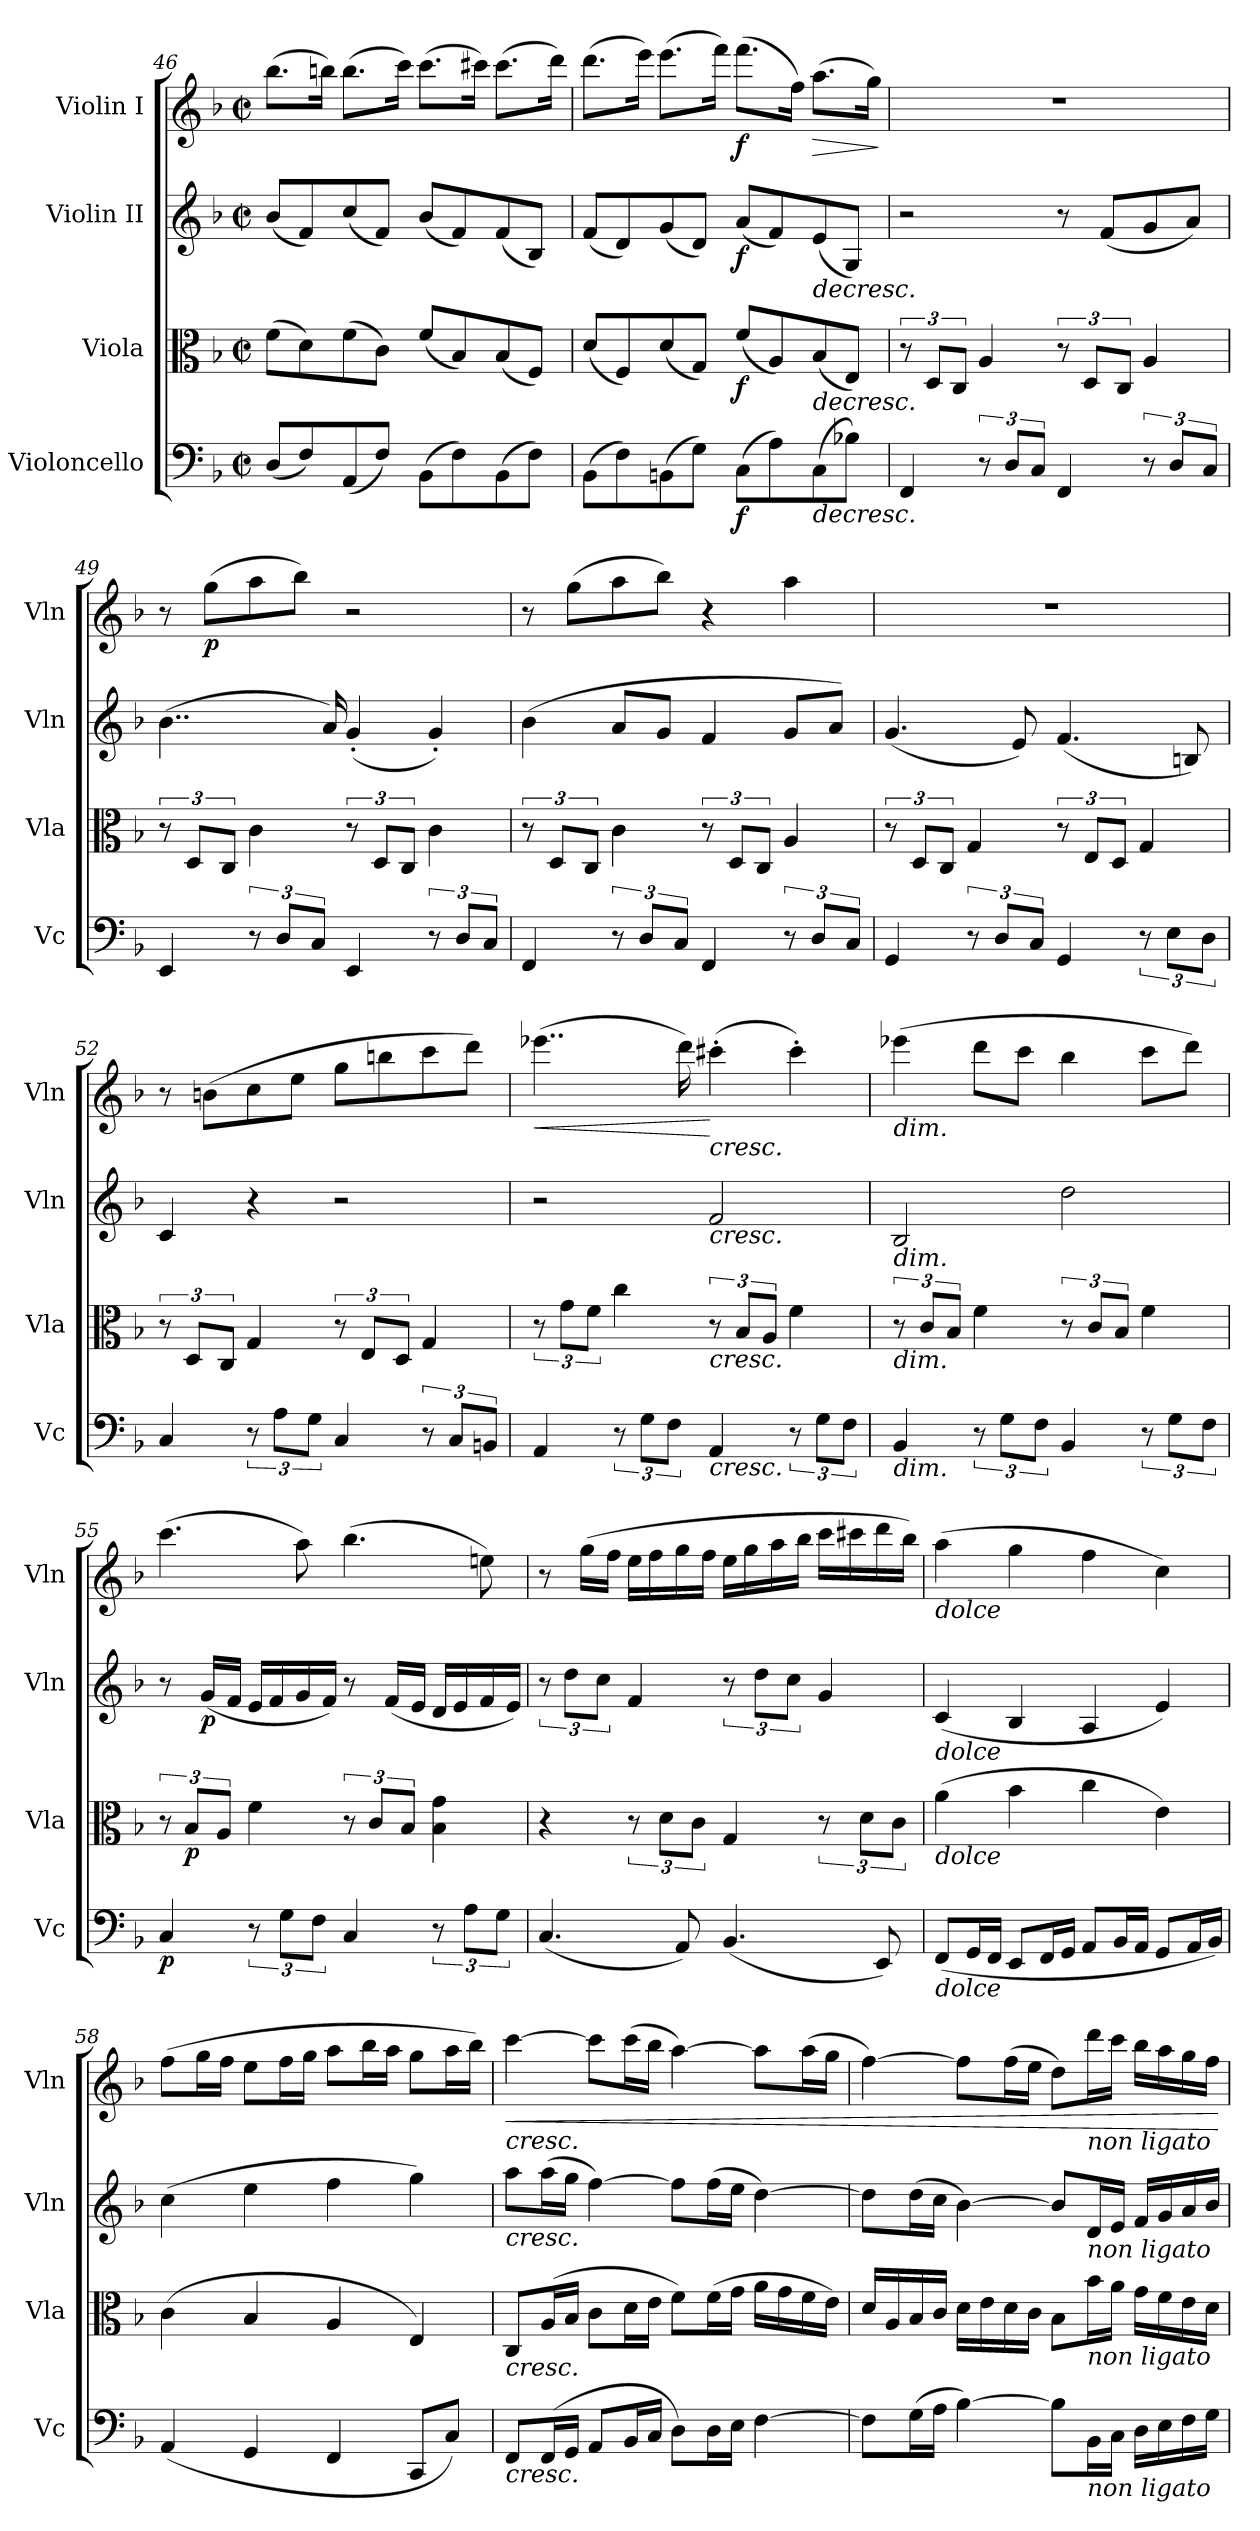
**kern	**dynam	**kern	**dynam	**kern	**dynam	**kern	**dynam
*part4	*part4	*part3	*part3	*part2	*part2	*part1	*part1
*staff4	*staff4	*staff3	*staff3	*staff2	*staff2	*staff1	*staff1
*I"Violoncello	*	*I"Viola	*	*I"Violin II	*	*I"Violin I	*
*I'Vc	*	*I'Vla	*	*I'Vln	*	*I'Vln	*
*clefF4	*	*clefC3	*	*clefG2	*	*clefG2	*
*k[b-]	*	*k[b-]	*	*k[b-]	*	*k[b-]	*
*M2/2	*	*M2/2	*	*M2/2	*	*M2/2	*
*met(c|)	*	*met(c|)	*	*met(c|)	*	*met(c|)	*
=46	=46	=46	=46	=46	=46	=46	=46
(<8D/L	.	(>8f\L	.	(<8b-/L	.	(>8.bb-\L	.
8F/)	.	8d\)	.	8f/)	.	.	.
.	.	.	.	.	.	16bbn\Jk)	.
(<8AA/	.	(>8f\	.	(<8cc/	.	(>8.bb\L	.
8F/J)	.	8c\J)	.	8f/J)	.	.	.
.	.	.	.	.	.	16ccc\Jk)	.
(>8BB-\L	.	(<8f/L	.	(<8b-/L	.	(>8.ccc\L	.
8F\)	.	8B-/)	.	8f/)	.	.	.
.	.	.	.	.	.	16ccc#X\Jk)	.
(>8BB-\	.	(<8B-/	.	(<8f/	.	(>8.ccc#\L	.
8F\J)	.	8F/J)	.	8B-/J)	.	.	.
.	.	.	.	.	.	16ddd\Jk)	.
=47	=47	=47	=47	=47	=47	=47	=47
(>8BB-\L	.	(<8d/L	.	(<8f/L	.	(>8.ddd\L	.
8F\)	.	8F/)	.	8d/)	.	.	.
.	.	.	.	.	.	16eee\Jk)	.
(>8BBn\	.	(<8d/	.	(<8g/	.	(>8.eee\L	.
8G\J)	.	8G/J)	.	8d/J)	.	.	.
.	.	.	.	.	.	16fff\Jk)	.
!	!LO:DY:b	!	!LO:DY:b	!	!LO:DY:b	!	!LO:DY:b
(>8C\L	f	(<8f/L	f	(<8a/L	f	(>8.fff\L	f
8A\)	.	8A/)	.	8f/)	.	.	.
.	.	.	.	.	.	16ff\Jk)	.
!	!LO:HP:b	!	!LO:HP:b	!	!LO:HP:b	!	!LO:HP:b
(>8C\	>	(<8B-/	>	(<8e/	>	(>8.aa\L	>
8B-X\J)	.	8E/J)	.	8G/J)	.	.	.
.	.	.	.	.	.	16gg\Jk)	.
.	.	.	.	.	.	.	]
=48	=48	=48	=48	=48	=48	=48	=48
!	!LO:DY:b	!	!	!	!	!	!
!	!LO:DY:n=1:b	!	!LO:DY:b	!	!	!	!
!	!	!	!LO:DY:n=1:b	!	!	!	!
4FF/	p other-dynamics	12r	p other-dynamics	2r	.	1r	.
.	.	12D/L	.	.	.	.	.
.	.	12C/J	.	.	.	.	.
12r	.	4A/	.	.	.	.	.
12D/L	.	.	.	.	.	.	.
12C/J	.	.	.	.	.	.	.
4FF/	.	12r	.	8r	.	.	.
.	.	12D/L	.	.	.	.	.
!	!	!	!	!	!LO:DY:b	!	!
!	!	!	!	!	!LO:DY:n=1:b	!	!
.	.	.	.	(<8f/L	p other-dynamics	.	.
.	.	12C/J	.	.	.	.	.
12r	.	4A/	.	8g/	.	.	.
12D/L	.	.	.	.	.	.	.
.	.	.	.	8a/J)	.	.	.
12C/J	.	.	.	.	.	.	.
=49	=49	=49	=49	=49	=49	=49	=49
4EE/	.	12r	.	(>4..b-\	.	8r	.
.	.	12D/L	.	.	.	.	.
!	!	!	!	!	!	!	!LO:DY:b
.	.	.	.	.	.	(>8gg\L	p
.	.	12C/J	.	.	.	.	.
12r	.	4c\	.	.	.	8aa\	.
12D/L	.	.	.	.	.	.	.
.	.	.	.	.	.	8bb-\J)	.
12C/J	.	.	.	.	.	.	.
.	.	.	.	16a/)	.	.	.
4EE/	.	12r	.	(<4g'/	.	2r	.
.	.	12D/L	.	.	.	.	.
.	.	12C/J	.	.	.	.	.
12r	.	4c\	.	4g'/)	.	.	.
12D/L	.	.	.	.	.	.	.
12C/J	.	.	.	.	.	.	.
=50	=50	=50	=50	=50	=50	=50	=50
4FF/	.	12r	.	(>4b-\	.	8r	.
.	.	12D/L	.	.	.	.	.
.	.	.	.	.	.	(>8gg\L	.
.	.	12C/J	.	.	.	.	.
12r	.	4c\	.	8a/L	.	8aa\	.
12D/L	.	.	.	.	.	.	.
.	.	.	.	8g/J	.	8bb-\J)	.
12C/J	.	.	.	.	.	.	.
4FF/	.	12r	.	4f/	.	4r	.
.	.	12D/L	.	.	.	.	.
.	.	12C/J	.	.	.	.	.
12r	.	4A/	.	8g/L	.	4aa\	.
12D/L	.	.	.	.	.	.	.
.	.	.	.	8a/J)	.	.	.
12C/J	.	.	.	.	.	.	.
=51	=51	=51	=51	=51	=51	=51	=51
4GG/	.	12r	.	(<4.g/	.	1r	.
.	.	12D/L	.	.	.	.	.
.	.	12C/J	.	.	.	.	.
12r	.	4G/	.	.	.	.	.
12D/L	.	.	.	.	.	.	.
.	.	.	.	8e/)	.	.	.
12C/J	.	.	.	.	.	.	.
4GG/	.	12r	.	(<4.f/	.	.	.
.	.	12E/L	.	.	.	.	.
.	.	12D/J	.	.	.	.	.
12r	.	4G/	.	.	.	.	.
12E\L	.	.	.	.	.	.	.
.	.	.	.	8Bn/)	.	.	.
12D\J	.	.	.	.	.	.	.
=52	=52	=52	=52	=52	=52	=52	=52
4C/	.	12r	.	4c/	.	8r	.
.	.	12D/L	.	.	.	.	.
.	.	.	.	.	.	(>8bn\L	.
.	.	12C/J	.	.	.	.	.
12r	.	4G/	.	4r	.	8cc\	.
12A\L	.	.	.	.	.	.	.
.	.	.	.	.	.	8ee\J	.
12G\J	.	.	.	.	.	.	.
4C/	.	12r	.	2r	.	8gg\L	.
.	.	12E/L	.	.	.	.	.
.	.	.	.	.	.	8bbn\	.
.	.	12D/J	.	.	.	.	.
12r	.	4G/	.	.	.	8ccc\	.
12C/L	.	.	.	.	.	.	.
.	.	.	.	.	.	8ddd\J)	.
12BBn/J	.	.	.	.	.	.	.
=53	=53	=53	=53	=53	=53	=53	=53
!	!	!	!	!	!	!	!LO:HP:b
4AA/	.	12r	.	2r	.	(>4..eee-X\	<
.	.	12g\L	.	.	.	.	.
.	.	12f\J	.	.	.	.	.
12r	.	4cc\	.	.	.	.	.
12G\L	.	.	.	.	.	.	.
12F\J	.	.	.	.	.	.	.
.	.	.	.	.	.	16ddd\)	.
!	!	!	!	!	!	!LO:TX:b:i:t=cresc.	!
!	!	!	!	!LO:TX:b:i:t=cresc.	!	!	!
!	!	!LO:TX:b:i:t=cresc.	!	!	!	!	!
!LO:TX:b:i:t=cresc.	!	!	!	!	!	!	!
4AA/	.	12r	.	2f/	.	(>4ccc#X'\	[
.	.	12B-/L	.	.	.	.	.
.	.	12A/J	.	.	.	.	.
12r	.	4f\	.	.	.	4ccc#'\)	.
12G\L	.	.	.	.	.	.	.
12F\J	.	.	.	.	.	.	.
=54	=54	=54	=54	=54	=54	=54	=54
!	!	!	!	!	!	!LO:TX:b:i:t=dim.	!
!	!	!	!	!LO:TX:b:i:t=dim.	!	!	!
!	!	!LO:TX:b:i:t=dim.	!	!	!	!	!
!LO:TX:b:i:t=dim.	!	!	!	!	!	!	!
4BB-/	.	12r	.	2B-/	.	(>4eee-X\	.
.	.	12c/L	.	.	.	.	.
.	.	12B-/J	.	.	.	.	.
12r	.	4f\	.	.	.	8ddd\L	.
12G\L	.	.	.	.	.	.	.
.	.	.	.	.	.	8ccc\J	.
12F\J	.	.	.	.	.	.	.
4BB-/	.	12r	.	2dd\	.	4bb-\	.
.	.	12c/L	.	.	.	.	.
.	.	12B-/J	.	.	.	.	.
12r	.	4f\	.	.	.	8ccc\L	.
12G\L	.	.	.	.	.	.	.
.	.	.	.	.	.	8ddd\J)	.
12F\J	.	.	.	.	.	.	.
=55	=55	=55	=55	=55	=55	=55	=55
!	!LO:DY:b	!	!	!	!	!	!LO:DY:b
!	!	!	!	!	!	!	!LO:DY:n=1:b
4C/	p	12r	.	8r	.	(>4.ccc\	p other-dynamics
!	!	!	!LO:DY:b	!	!	!	!
.	.	12B-/L	p	.	.	.	.
!	!	!	!	!	!LO:DY:b	!	!
.	.	.	.	(<16g/LL	p	.	.
.	.	12A/J	.	.	.	.	.
.	.	.	.	16f/JJ	.	.	.
12r	.	4f\	.	16e/LL	.	.	.
.	.	.	.	16f/	.	.	.
12G\L	.	.	.	.	.	.	.
.	.	.	.	16g/	.	8aa\)	.
12F\J	.	.	.	.	.	.	.
.	.	.	.	16f/JJ)	.	.	.
4C/	.	12r	.	8r	.	(>4.bb-\	.
.	.	12c/L	.	.	.	.	.
.	.	.	.	(<16f/LL	.	.	.
.	.	12B-/J	.	.	.	.	.
.	.	.	.	16e/JJ	.	.	.
12r	.	4B-\ 4g\	.	16d/LL	.	.	.
.	.	.	.	16e/	.	.	.
12A\L	.	.	.	.	.	.	.
.	.	.	.	16f/	.	8een\)	.
12G\J	.	.	.	.	.	.	.
.	.	.	.	16e/JJ)	.	.	.
=56	=56	=56	=56	=56	=56	=56	=56
(<4.C/	.	4r	.	12r	.	8r	.
.	.	.	.	12dd\L	.	.	.
.	.	.	.	.	.	(>16gg\LL	.
.	.	.	.	12cc\J	.	.	.
.	.	.	.	.	.	16ff\JJ	.
.	.	12r	.	4f/	.	16ee\LL	.
.	.	.	.	.	.	16ff\	.
.	.	12d\L	.	.	.	.	.
8AA/)	.	.	.	.	.	16gg\	.
.	.	12c\J	.	.	.	.	.
.	.	.	.	.	.	16ff\JJ	.
(<4.BB-/	.	4G/	.	12r	.	16ee\LL	.
.	.	.	.	.	.	16gg\	.
.	.	.	.	12dd\L	.	.	.
.	.	.	.	.	.	16aa\	.
.	.	.	.	12cc\J	.	.	.
.	.	.	.	.	.	16bb-\JJ	.
.	.	12r	.	4g/	.	16ccc\LL	.
.	.	.	.	.	.	16ccc#X\	.
.	.	12d\L	.	.	.	.	.
8EE/)	.	.	.	.	.	16ddd\	.
.	.	12c\J	.	.	.	.	.
.	.	.	.	.	.	16bb-\JJ)	.
=57	=57	=57	=57	=57	=57	=57	=57
!	!	!	!	!	!	!LO:TX:b:i:t=dolce	!
!	!	!	!	!LO:TX:b:i:t=dolce	!	!	!
!	!	!LO:TX:b:i:t=dolce	!	!	!	!	!
!LO:TX:b:i:t=dolce	!	!	!	!	!	!	!
(<8FF/L	.	(>4a\	.	(<4c/	.	(>4aa\	.
16GG/L	.	.	.	.	.	.	.
16FF/JJ	.	.	.	.	.	.	.
8EE/L	.	4b-\	.	4B-/	.	4gg\	.
16FF/L	.	.	.	.	.	.	.
16GG/JJ	.	.	.	.	.	.	.
8AA/L	.	4cc\	.	4A/	.	4ff\	.
16BB-/L	.	.	.	.	.	.	.
16AA/JJ	.	.	.	.	.	.	.
8GG/L	.	4e\)	.	4e/)	.	4cc\)	.
16AA/L	.	.	.	.	.	.	.
16BB-/JJ)	.	.	.	.	.	.	.
=58	=58	=58	=58	=58	=58	=58	=58
(<4AA/	.	(>4c\	.	(>4cc\	.	(>8ff\L	.
.	.	.	.	.	.	16gg\L	.
.	.	.	.	.	.	16ff\JJ	.
4GG/	.	4B-/	.	4ee\	.	8ee\L	.
.	.	.	.	.	.	16ff\L	.
.	.	.	.	.	.	16gg\JJ	.
4FF/	.	4A/	.	4ff\	.	8aa\L	.
.	.	.	.	.	.	16bb-\L	.
.	.	.	.	.	.	16aa\JJ	.
8CC/L	.	4E/)	.	4gg\)	.	8gg\L	.
8C/J)	.	.	.	.	.	16aa\L	.
.	.	.	.	.	.	16bb-\JJ)	.
=59	=59	=59	=59	=59	=59	=59	=59
!	!	!	!	!	!	!LO:TX:b:i:t=cresc.	!
!	!	!	!	!LO:TX:b:i:t=cresc.	!	!	!
!	!	!LO:TX:b:i:t=cresc.	!	!	!	!	!
!LO:TX:b:i:t=cresc.	!	!	!	!	!	!	!
!	!	!	!	!	!	!	!LO:HP:b
8FF/L	.	8C/L	.	8aa\L	.	[4ccc\	<
(>16FF/L	.	(>16A/L	.	(>16aa\L	.	.	.
16GG/JJ	.	16B-/JJ	.	16gg\JJ	.	.	.
8AA/L	.	8c\L	.	[4ff\)	.	8ccc\L]	.
16BB-/L	.	16d\L	.	.	.	(>16ccc\L	.
16C/JJ	.	16e\JJ	.	.	.	16bb-\JJ	.
8D\L)	.	8f\L)	.	8ff\L]	.	[4aa\)	.
16D\L	.	(>16f\L	.	(>16ff\L	.	.	.
16E\JJ	.	16g\JJ	.	16ee\JJ	.	.	.
[4F\	.	16a\LL	.	[4dd\)	.	8aa\L]	.
.	.	16g\	.	.	.	.	.
.	.	16f\	.	.	.	(>16aa\L	.
.	.	16e\JJ)	.	.	.	16gg\JJ	.
=60	=60	=60	=60	=60	=60	=60	=60
8F\L]	.	16d/LL	.	8dd\L]	.	[4ff\)	.
.	.	16A/	.	.	.	.	.
(>16G\L	.	16B-/	.	(>16dd\L	.	.	.
16A\JJ	.	16c/JJ	.	16cc\JJ	.	.	.
[4B-\)	.	16d\LL	.	[4b-\)	.	8ff\L]	.
.	.	16e\	.	.	.	.	.
.	.	16d\	.	.	.	(>16ff\L	.
.	.	16c\JJ	.	.	.	16ee\JJ	.
8B-\L]	.	8B-\L	.	8b-/L]	.	8dd\L)	.
!	!	!	!	!	!	!LO:TX:b:i:t=non ligato	!
!	!	!	!	!LO:TX:b:i:t=non ligato	!	!	!
!	!	!LO:TX:b:i:t=non ligato	!	!	!	!	!
!LO:TX:b:i:t=non ligato	!	!	!	!	!	!	!
16BB-\L	.	16b-\L	.	16d/L	.	16ddd\L	.
16C\JJ	.	16a\JJ	.	16e/JJ	.	16ccc\JJ	.
16D\LL	.	16g\LL	.	16f/LL	.	16bb-\LL	.
16E\	.	16f\	.	16g/	.	16aa\	.
16F\	.	16e\	.	16a/	.	16gg\	.
16G\JJ	.	16d\JJ	.	16b-/JJ	.	16ff\JJ	.
.	]	.	]	.	]	.	[
=	=	=	=	=	=	=	=
*-	*-	*-	*-	*-	*-	*-	*-
